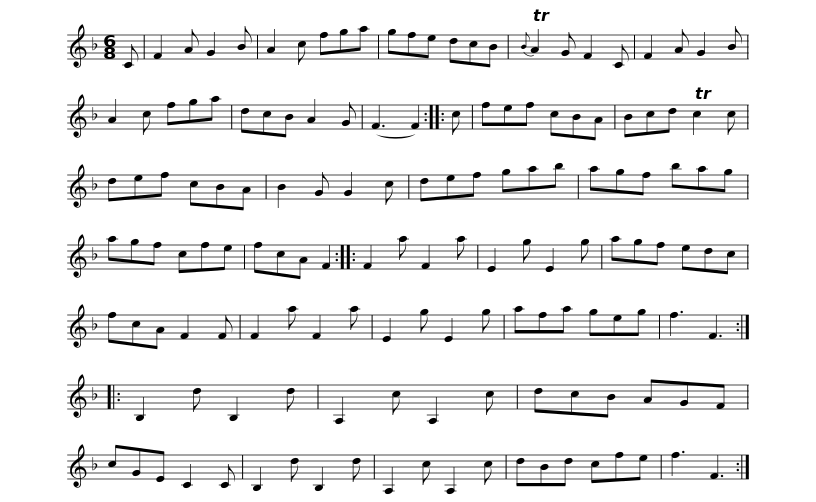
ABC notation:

X:1
L:1/8
M:6/8
I:linebreak $
K:F
V:1 treble
V:1
 C | F2 A G2 B | A2 c fga | gfe dcB |{B} TA2 G F2 C | %5
 F2 A G2 B | A2 c fga | dcB A2 G | (F3 F2) ::$ c | %10
 fef cBA | Bcd Tc2 c | def cBA | B2 G G2 c | def gab | %15
 agf bag | agf cfe |$ fcA F2 :: F2 a F2 a | E2 g E2 g | %20
 agf edc | fcA F2 F | F2 a F2 a | E2 g E2 g | afa geg | %25
 f3 F3 ::$ B,2 d B,2 d | A,2 c A,2 c | dcB AGF | cGE C2 C | %30
 B,2 d B,2 d | A,2 c A,2 c | dBd cfe | f3 F3 :| %34
